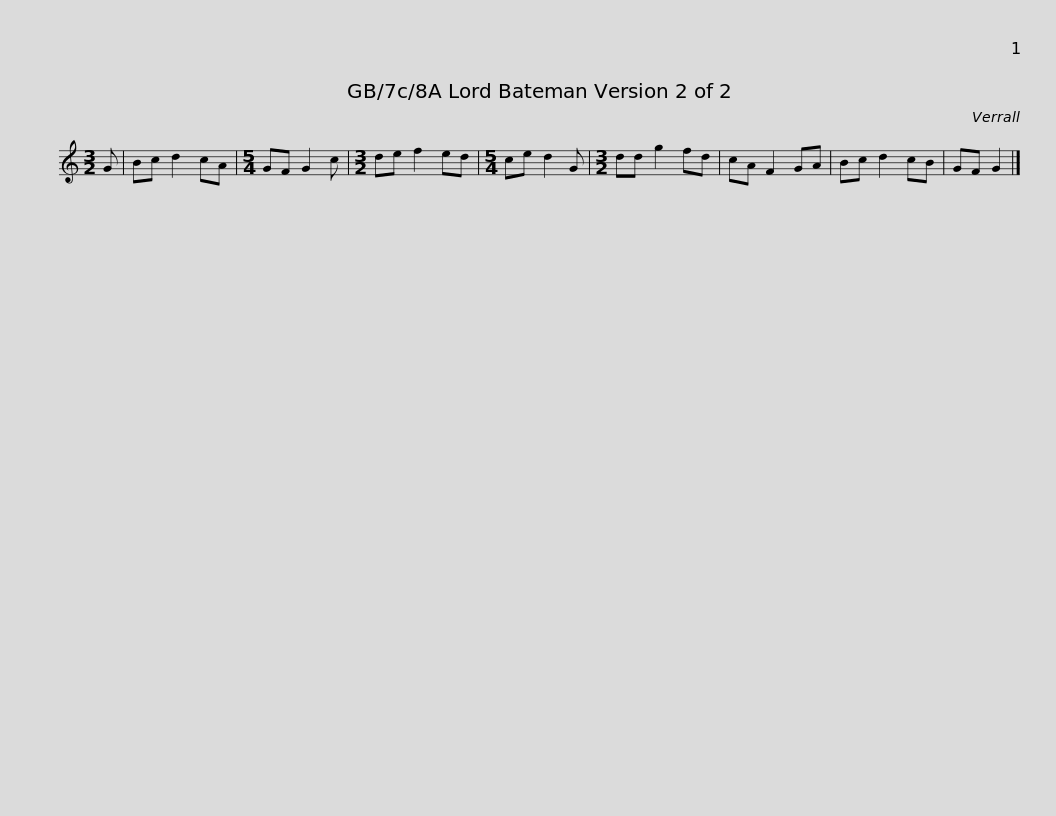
X:1
L:1/8
M:3/2
I:linebreak $
K:C
V:1 treble
V:1
 G | Bc d2 cA |[M:5/4] GF G2 c |[M:3/2] de f2 ed |[M:5/4] ce d2 G |$ %5
[M:3/2] dd g2 fd | cA F2 GA | Bc d2 cB | GF G2 |] %9
